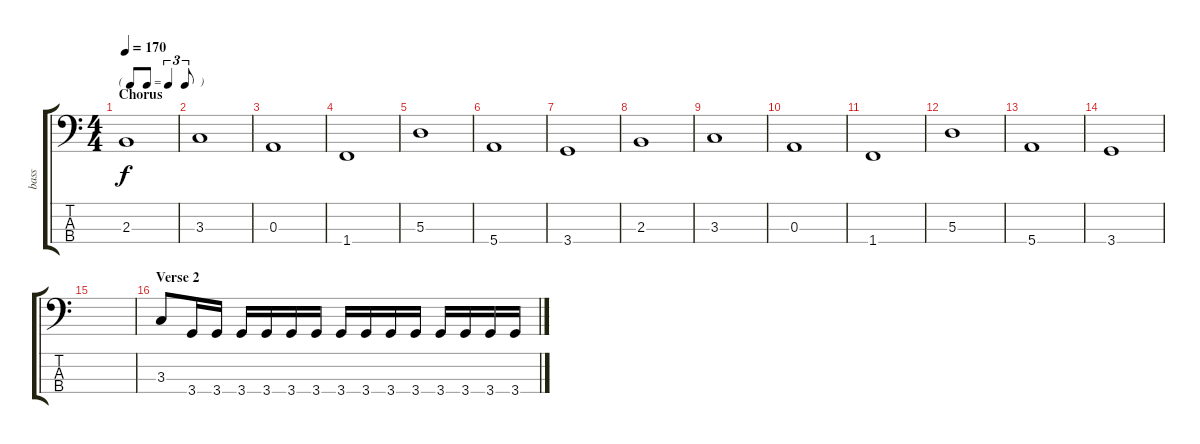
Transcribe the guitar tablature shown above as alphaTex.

\track ("bass" "bass") {instrument electricbassfinger}
\staff {score tabs}
\tuning (G2 D2 A1 E1) {hide}
\ts (4 4)
\tf triplet8th
\section ("" "Chorus")
\tempo 170
\clef f4
\ks c
2.3.1{dy f} |
3.3.1 |
0.3.1 |
1.4.1 |
5.3.1 |
5.4.1 |
3.4.1 |
2.3.1 |
3.3.1 |
0.3.1 |
1.4.1 |
5.3.1 |
5.4.1 |
3.4.1 |
|
\section ("" "Verse 2")
3.3.8 3.4.16 3.4.16 3.4.16 3.4.16 3.4.16 3.4.16 3.4.16 3.4.16 3.4.16 3.4.16 3.4.16 3.4.16 3.4.16 3.4.16
